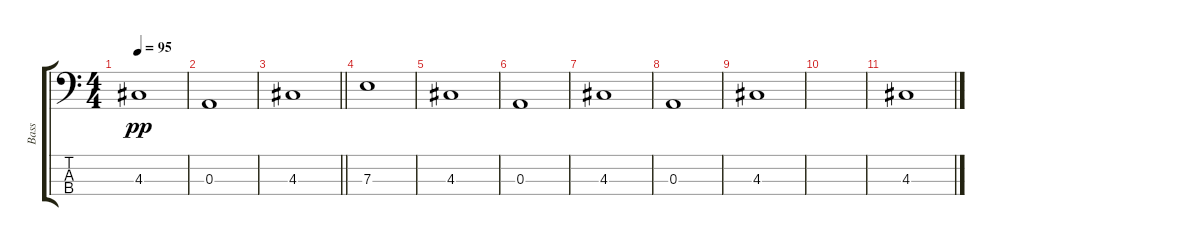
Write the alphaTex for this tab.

\track ("Bass" "Bass") {instrument electricbassfinger}
\staff {score tabs}
\tuning (G2 D2 A1 E1) {hide}
\ts (4 4)
\tempo 95
\clef f4
\ks c
4.3.1{dy pp} |
0.3.1 |
\barLineRight lightlight
4.3.1 |
\section ("" "")
7.3.1 |
4.3.1 |
0.3.1 |
4.3.1 |
0.3.1 |
4.3.1 |
|
4.3.1
